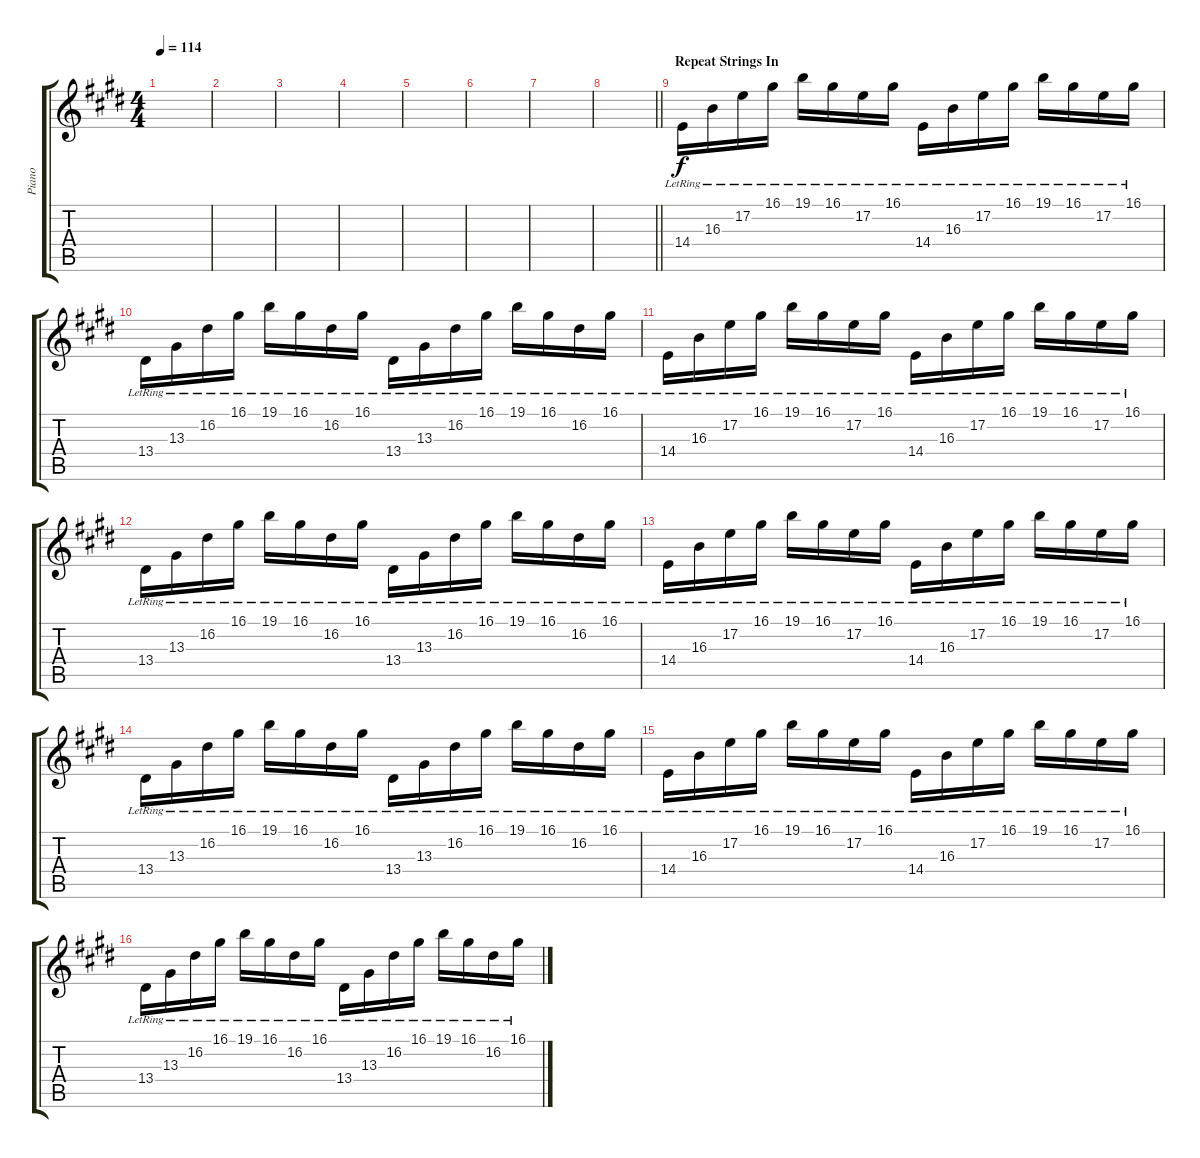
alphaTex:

\track ("Piano" "Piano") {instrument acousticgrandpiano}
\staff {score tabs}
\tuning (E4 B3 G3 D3 A2 E2) {hide}
\ts (4 4)
\tempo 114
\clef g2
\ks e
|
|
|
|
|
|
|
\barLineRight lightlight
|
\section ("" "Repeat Strings In")
14.4{lr}.16 16.3{lr}.16 17.2{lr}.16 16.1{lr}.16 19.1{lr}.16 16.1{lr}.16 17.2{lr}.16 16.1{lr}.16 14.4{lr}.16 16.3{lr}.16 17.2{lr}.16 16.1{lr}.16 19.1{lr}.16 16.1{lr}.16 17.2{lr}.16 16.1{lr}.16 |
13.4{lr}.16 13.3{lr}.16 16.2{lr}.16 16.1{lr}.16 19.1{lr}.16 16.1{lr}.16 16.2{lr}.16 16.1{lr}.16 13.4{lr}.16 13.3{lr}.16 16.2{lr}.16 16.1{lr}.16 19.1{lr}.16 16.1{lr}.16 16.2{lr}.16 16.1{lr}.16 |
14.4{lr}.16 16.3{lr}.16 17.2{lr}.16 16.1{lr}.16 19.1{lr}.16 16.1{lr}.16 17.2{lr}.16 16.1{lr}.16 14.4{lr}.16 16.3{lr}.16 17.2{lr}.16 16.1{lr}.16 19.1{lr}.16 16.1{lr}.16 17.2{lr}.16 16.1{lr}.16 |
13.4{lr}.16 13.3{lr}.16 16.2{lr}.16 16.1{lr}.16 19.1{lr}.16 16.1{lr}.16 16.2{lr}.16 16.1{lr}.16 13.4{lr}.16 13.3{lr}.16 16.2{lr}.16 16.1{lr}.16 19.1{lr}.16 16.1{lr}.16 16.2{lr}.16 16.1{lr}.16 |
14.4{lr}.16 16.3{lr}.16 17.2{lr}.16 16.1{lr}.16 19.1{lr}.16 16.1{lr}.16 17.2{lr}.16 16.1{lr}.16 14.4{lr}.16 16.3{lr}.16 17.2{lr}.16 16.1{lr}.16 19.1{lr}.16 16.1{lr}.16 17.2{lr}.16 16.1{lr}.16 |
13.4{lr}.16 13.3{lr}.16 16.2{lr}.16 16.1{lr}.16 19.1{lr}.16 16.1{lr}.16 16.2{lr}.16 16.1{lr}.16 13.4{lr}.16 13.3{lr}.16 16.2{lr}.16 16.1{lr}.16 19.1{lr}.16 16.1{lr}.16 16.2{lr}.16 16.1{lr}.16 |
14.4{lr}.16 16.3{lr}.16 17.2{lr}.16 16.1{lr}.16 19.1{lr}.16 16.1{lr}.16 17.2{lr}.16 16.1{lr}.16 14.4{lr}.16 16.3{lr}.16 17.2{lr}.16 16.1{lr}.16 19.1{lr}.16 16.1{lr}.16 17.2{lr}.16 16.1{lr}.16 |
13.4{lr}.16 13.3{lr}.16 16.2{lr}.16 16.1{lr}.16 19.1{lr}.16 16.1{lr}.16 16.2{lr}.16 16.1{lr}.16 13.4{lr}.16 13.3{lr}.16 16.2{lr}.16 16.1{lr}.16 19.1{lr}.16 16.1{lr}.16 16.2{lr}.16 16.1{lr}.16
